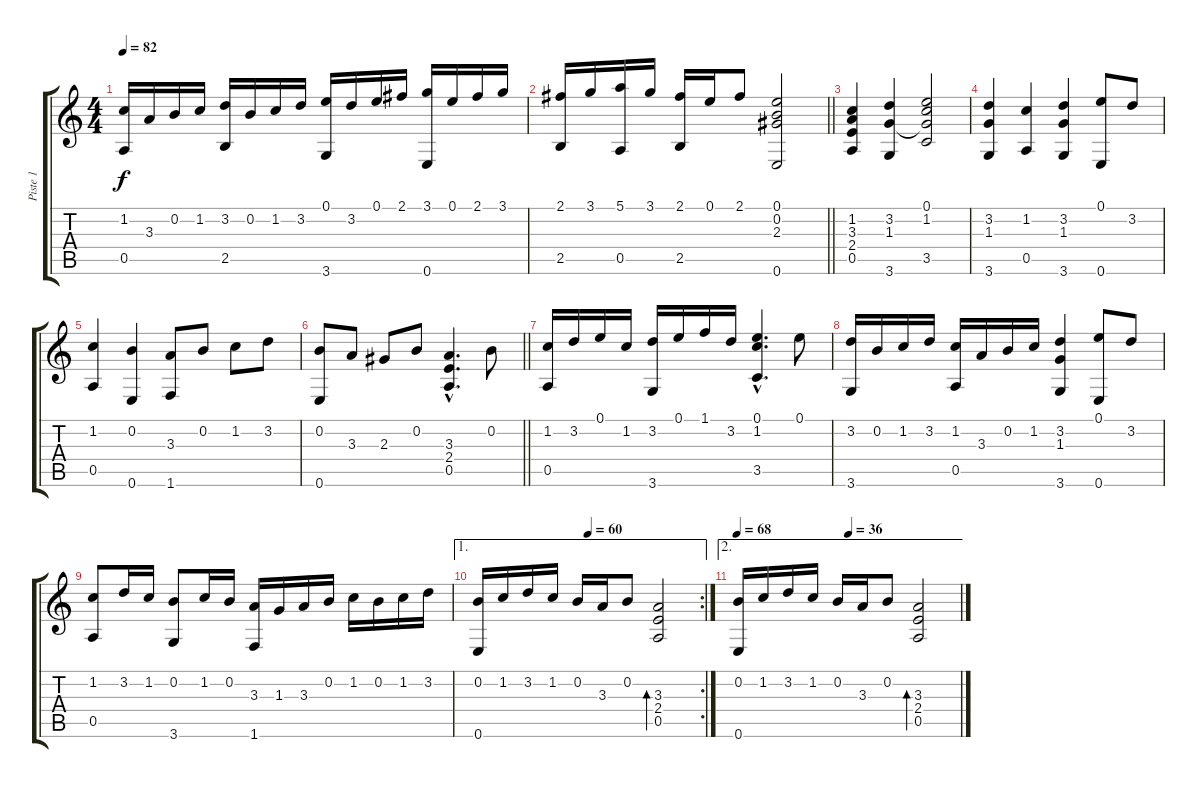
\track ("Piste 1" "Piste 1") {instrument acousticguitarsteel}
\staff {score tabs}
\tuning (E4 B3 Gb3 D3 A2 E2) {hide}
\ts (4 4)
\tempo 82
\clef g2
\ks c
(1.2 0.5).16{dy f} 3.3.16 0.2.16 1.2.16 (3.2 2.5).16 0.2.16 1.2.16 3.2.16 (0.1 3.6).16 3.2.16 0.1.16 2.1.16 (3.1 0.6).16 0.1.16 2.1.16 3.1.16 |
\barLineRight lightlight
(2.1 2.5).16 3.1.16 (5.1 0.5).16 3.1.16 (2.1 2.5).16 0.1.16 2.1.8 (0.1 0.2 2.3 0.6).2 |
(1.2 3.3 2.4 0.5).4 (3.2 1.3 3.6).4 (0.1 1.2 1.3{t} 3.5).2 |
(3.2 1.3 3.6).4 (1.2 0.5).4 (3.2 1.3 3.6).4 (0.1 0.6).8 3.2.8 |
(1.2 0.5).4 (0.2 0.6).4 (3.3 1.6).8 0.2.8 1.2.8 3.2.8 |
\barLineRight lightlight
(0.2 0.6).8 3.3.8 2.3.8 0.2.8 (3.3{hac} 2.4 0.5).4{d} 0.2.8 |
(1.2 0.5).16 3.2.16 0.1.16 1.2.16 (3.2 3.6).16 0.1.16 1.1.16 3.2.16 (0.1{hac} 1.2 3.5).4{d} 0.1.8 |
(3.2 3.6).16 0.2.16 1.2.16 3.2.16 (1.2 0.5).16 3.3.16 0.2.16 1.2.16 (3.2 1.3 3.6).4 (0.1 0.6).8 3.2.8 |
(1.2 0.5).8 3.2.16 1.2.16 (0.2 3.6).8 1.2.16 0.2.16 (3.3 1.6).16 1.3.16 3.3.16 0.2.16 1.2.16 0.2.16 1.2.16 3.2.16 |
\ae 1
\rc 2
\tempo (60 0.5)
(0.2 0.6).16 1.2.16 3.2.16 1.2.16 0.2.16 3.3.16 0.2.8 (3.3 2.4 0.5).2{bd 240} |
\ae 2
\tempo 68
\tempo (36 0.5)
(0.2 0.6).16 1.2.16 3.2.16 1.2.16 0.2.16 3.3.16 0.2.8 (3.3 2.4 0.5).2{bd 240}
